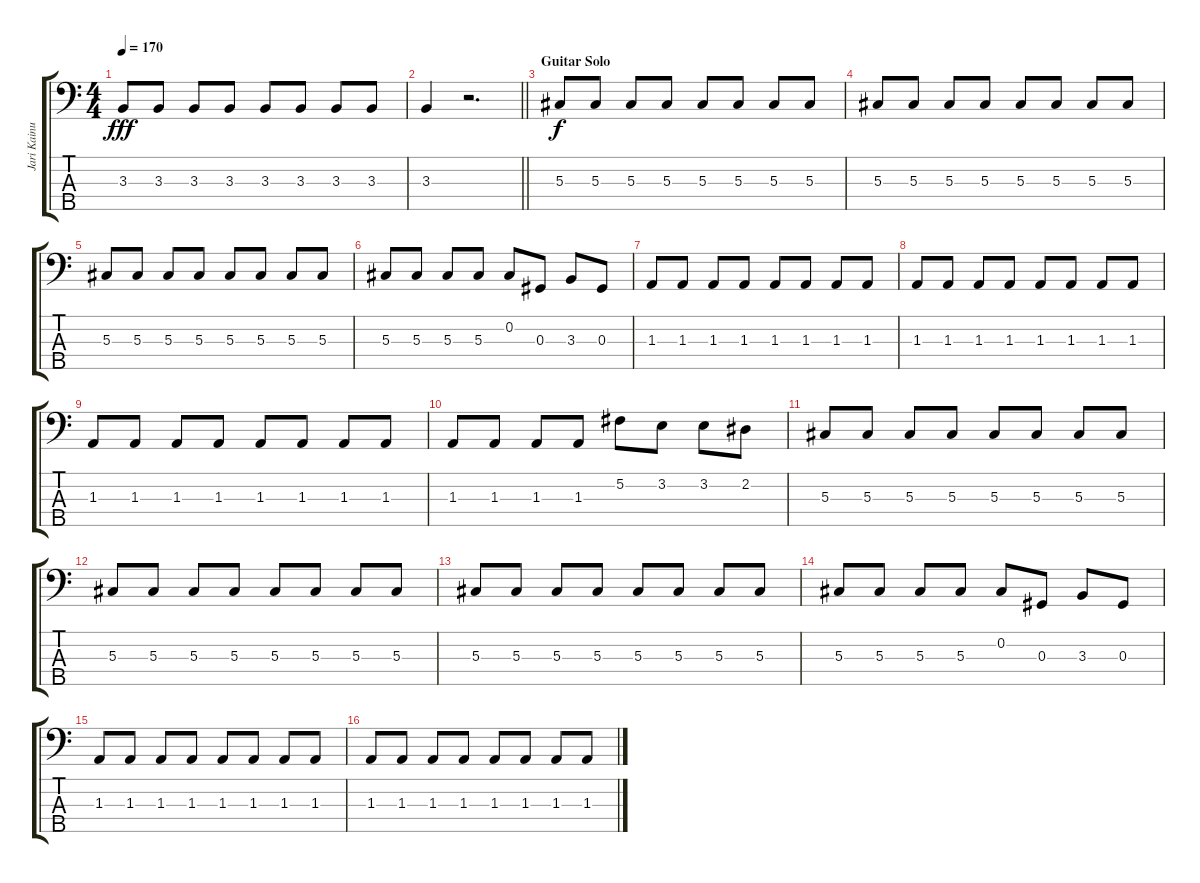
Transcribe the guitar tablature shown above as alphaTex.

\track ("Jari Kainulainen" "Jari Kainu") {instrument electricbassfinger}
\staff {score tabs}
\tuning (Gb2 Db2 Ab1 Eb1 Bb0) {hide}
\ts (4 4)
\tempo 170
\clef f4
\ks c
3.3.8{dy fff} 3.3.8 3.3.8 3.3.8 3.3.8 3.3.8 3.3.8 3.3.8 |
\barLineRight lightlight
3.3.4 r.2{d} |
\section ("" "Guitar Solo")
5.3.8{dy f} 5.3.8 5.3.8 5.3.8 5.3.8 5.3.8 5.3.8 5.3.8 |
5.3.8 5.3.8 5.3.8 5.3.8 5.3.8 5.3.8 5.3.8 5.3.8 |
5.3.8 5.3.8 5.3.8 5.3.8 5.3.8 5.3.8 5.3.8 5.3.8 |
5.3.8 5.3.8 5.3.8 5.3.8 0.2.8 0.3.8 3.3.8 0.3.8 |
1.3.8 1.3.8 1.3.8 1.3.8 1.3.8 1.3.8 1.3.8 1.3.8 |
1.3.8 1.3.8 1.3.8 1.3.8 1.3.8 1.3.8 1.3.8 1.3.8 |
1.3.8 1.3.8 1.3.8 1.3.8 1.3.8 1.3.8 1.3.8 1.3.8 |
1.3.8 1.3.8 1.3.8 1.3.8 5.2.8 3.2.8 3.2.8 2.2.8 |
5.3.8 5.3.8 5.3.8 5.3.8 5.3.8 5.3.8 5.3.8 5.3.8 |
5.3.8 5.3.8 5.3.8 5.3.8 5.3.8 5.3.8 5.3.8 5.3.8 |
5.3.8 5.3.8 5.3.8 5.3.8 5.3.8 5.3.8 5.3.8 5.3.8 |
5.3.8 5.3.8 5.3.8 5.3.8 0.2.8 0.3.8 3.3.8 0.3.8 |
1.3.8 1.3.8 1.3.8 1.3.8 1.3.8 1.3.8 1.3.8 1.3.8 |
1.3.8 1.3.8 1.3.8 1.3.8 1.3.8 1.3.8 1.3.8 1.3.8
